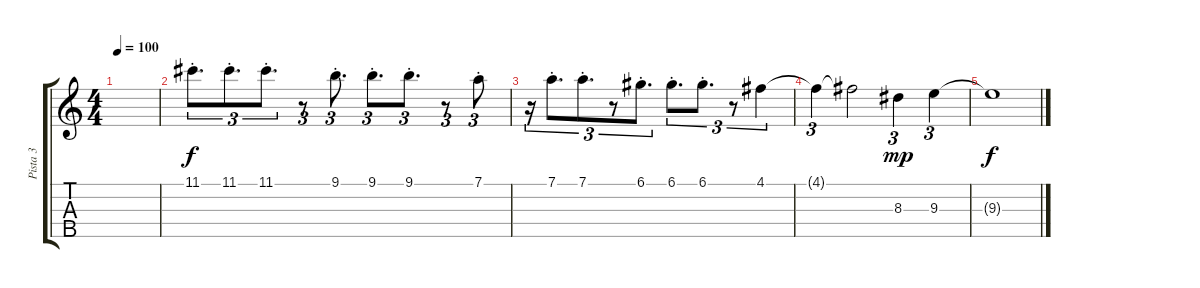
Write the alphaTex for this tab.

\track ("Pista 3" "Pista 3") {instrument banjo}
\staff {score tabs}
\tuning (D4 B3 G3 C3 G4) {hide}
\displaytranspose 12
\ts (4 4)
\tempo 100
\clef g2
\ks c
|
11.1{st}.8{d tu (3 2)} 11.1{st}.8{d tu (3 2)} 11.1{st}.8{d tu (3 2)} r.8{tu (3 2)} 9.1{st}.8{d tu (3 2)} 9.1{st}.8{d tu (3 2)} 9.1{st}.8{d tu (3 2)} r.8{tu (3 2)} 7.1{st}.8{tu (3 2)} |
r.16{tu (3 2)} 7.1{st}.8{d tu (3 2)} 7.1{st}.8{d tu (3 2)} r.8{tu (3 2)} 6.1{st}.8{d tu (3 2)} 6.1{st}.8{d tu (3 2)} 6.1{st}.8{d tu (3 2)} r.8{tu (3 2)} 4.1.4{tu (3 2)} |
4.1{t}.4{tu (3 2)} 4.1{t}.2 8.3.4{tu (3 2) dy mp} 9.3.4{tu (3 2)} |
9.3{t}.1{dy f}
